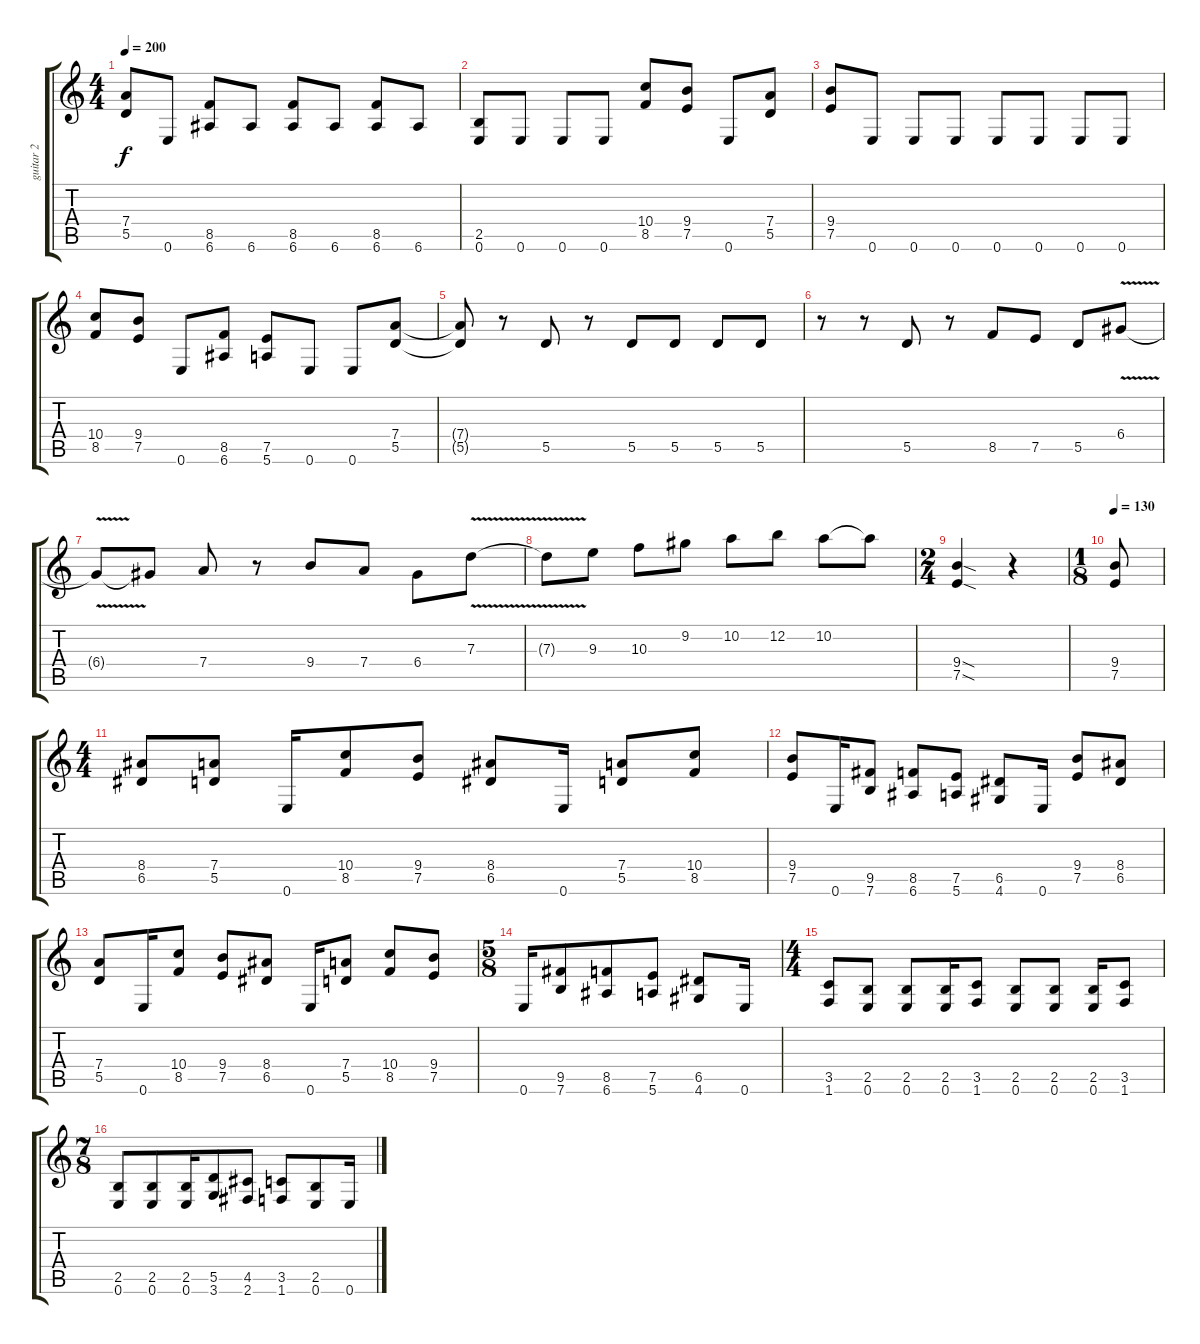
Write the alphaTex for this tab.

\track ("guitar 2" "guitar 2") {instrument distortionguitar}
\staff {score tabs}
\tuning (E4 B3 G3 D3 A2 E2) {hide}
\ts (4 4)
\tempo 200
\clef g2
\ks c
(7.4{t} 5.5{t}).8{dy f} 0.6.8 (8.5 6.6).8 6.6.8 (8.5 6.6).8 6.6.8 (8.5 6.6).8 6.6.8 |
(2.5 0.6).8 0.6.8 0.6.8 0.6.8 (10.4 8.5).8 (9.4 7.5).8 0.6.8 (7.4 5.5).8 |
(9.4 7.5).8 0.6.8 0.6.8 0.6.8 0.6.8 0.6.8 0.6.8 0.6.8 |
(10.4 8.5).8 (9.4 7.5).8 0.6.8 (8.5 6.6).8 (7.5 5.6).8 0.6.8 0.6.8 (7.4 5.5).8 |
(7.4{t} 5.5{t}).8 r.8 5.5.8 r.8 5.5.8 5.5.8 5.5.8 5.5.8 |
r.8 r.8 5.5.8 r.8 8.5.8 7.5.8 5.5.8 6.4{v}.8 |
6.4{t}.8 6.4{t}.8 7.4.8 r.8 9.4.8 7.4.8 6.4.8 7.3{v}.8 |
7.3{t}.8 9.3.8 10.3.8 9.2.8 10.2.8 12.2.8 10.2.8 10.2{t}.8 |
\ts (2 4)
(9.4{sod} 7.5{sod}).4 r.4{volume 16} |
\ts (1 8)
\tempo 130
(9.4 7.5).8 |
\ts (4 4)
(8.4 6.5).8 (7.4 5.5).8 0.6.16 (10.4 8.5).8 (9.4 7.5).8 (8.4 6.5).8 0.6.16 (7.4 5.5).8 (10.4 8.5).8 |
(9.4 7.5).8 0.6.16 (9.5 7.6).8 (8.5 6.6).8 (7.5 5.6).8 (6.5 4.6).8 0.6.16 (9.4 7.5).8 (8.4 6.5).8 |
(7.4 5.5).8 0.6.16 (10.4 8.5).8 (9.4 7.5).8 (8.4 6.5).8 0.6.16 (7.4 5.5).8 (10.4 8.5).8 (9.4 7.5).8 |
\ts (5 8)
0.6.16 (9.5 7.6).8 (8.5 6.6).8 (7.5 5.6).8 (6.5 4.6).8 0.6.16 |
\ts (4 4)
(3.5 1.6).8 (2.5 0.6).8 (2.5 0.6).8 (2.5 0.6).16 (3.5 1.6).8 (2.5 0.6).8 (2.5 0.6).8 (2.5 0.6).16 (3.5 1.6).8 |
\ts (7 8)
(2.5 0.6).8 (2.5 0.6).8 (2.5 0.6).16 (5.5 3.6).8 (4.5 2.6).8 (3.5 1.6).8 (2.5 0.6).8 0.6.16
